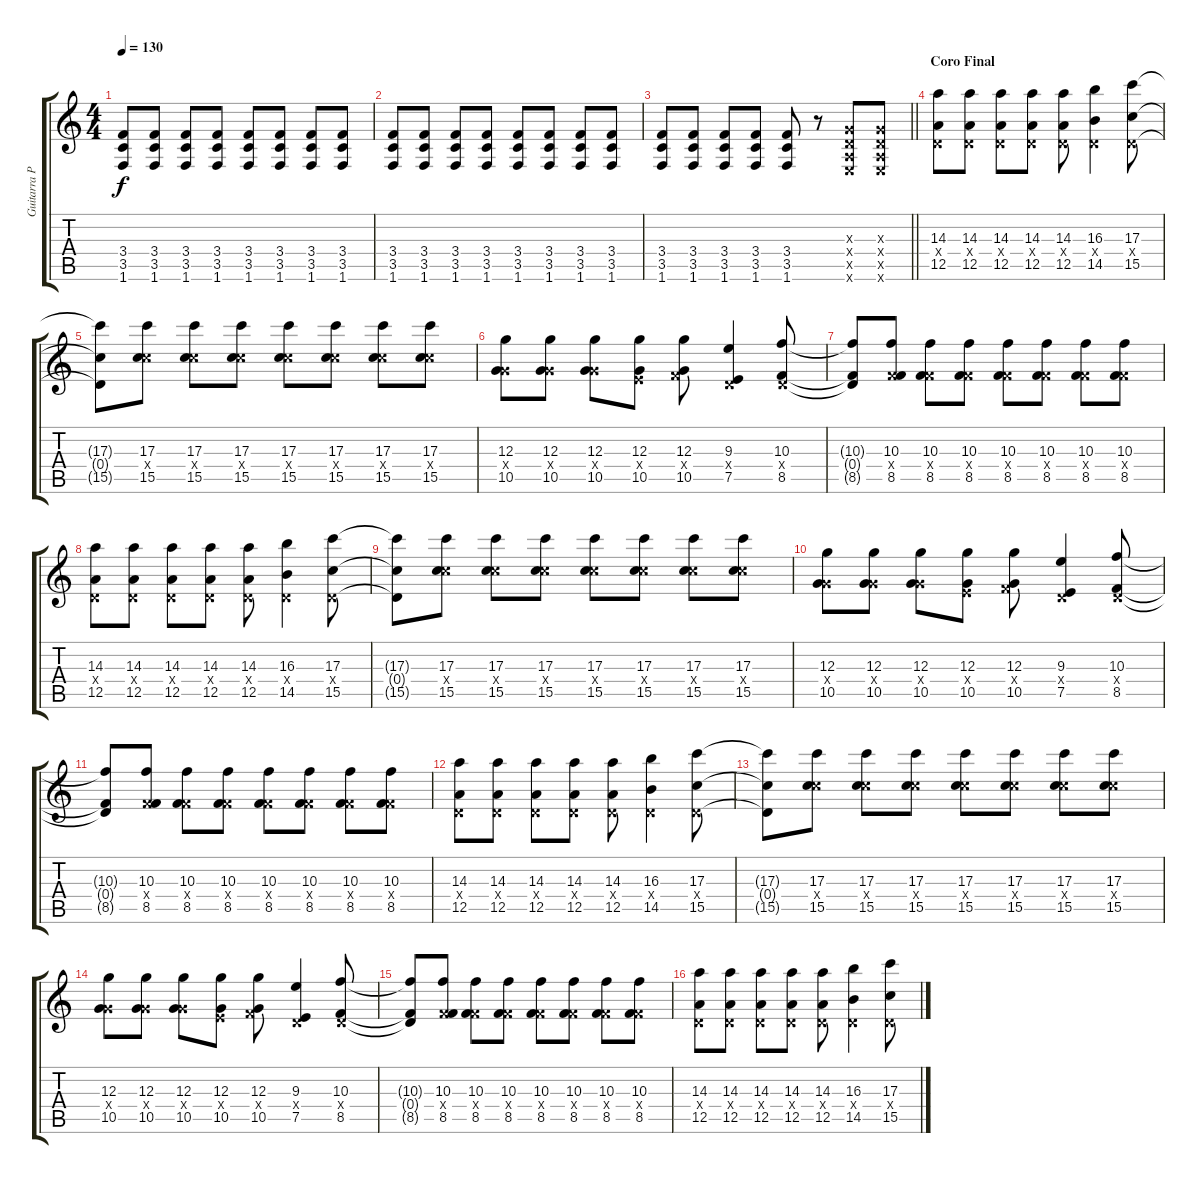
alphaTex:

\track ("Guitarra Principal " "Guitarra P") {instrument distortionguitar}
\staff {score tabs}
\tuning (E4 B3 G3 D3 A2 E2) {hide}
\ts (4 4)
\tempo 130
\clef g2
\ks c
(3.4{t} 3.5{t} 1.6{t}).8{dy f} (3.4 3.5 1.6).8 (3.4 3.5 1.6).8 (3.4 3.5 1.6).8 (3.4 3.5 1.6).8 (3.4 3.5 1.6).8 (3.4 3.5 1.6).8 (3.4 3.5 1.6).8 |
(3.4 3.5 1.6).8 (3.4 3.5 1.6).8 (3.4 3.5 1.6).8 (3.4 3.5 1.6).8 (3.4 3.5 1.6).8 (3.4 3.5 1.6).8 (3.4 3.5 1.6).8 (3.4 3.5 1.6).8 |
\barLineRight lightlight
(3.4 3.5 1.6).8 (3.4 3.5 1.6).8 (3.4 3.5 1.6).8 (3.4 3.5 1.6).8 (3.4 3.5 1.6).8 r.8 (0.3{x} 0.4{x} 0.5{x} 0.6{x}).8 (0.3{x} 0.4{x} 0.5{x} 0.6{x}).8 |
\section ("" "Coro Final")
(14.3 0.4{x} 12.5).8 (14.3 0.4{x} 12.5).8 (14.3 0.4{x} 12.5).8 (14.3 0.4{x} 12.5).8 (14.3 0.4{x} 12.5).8 (16.3 0.4{x} 14.5).4 (17.3 0.4{x} 15.5).8 |
(17.3{t} 0.4{t} 15.5{t}).8 (17.3 10.4{x} 15.5).8 (17.3 10.4{x} 15.5).8 (17.3 10.4{x} 15.5).8 (17.3 10.4{x} 15.5).8 (17.3 10.4{x} 15.5).8 (17.3 10.4{x} 15.5).8 (17.3 10.4{x} 15.5).8 |
(12.3 5.4{x} 10.5).8 (12.3 5.4{x} 10.5).8 (12.3 5.4{x} 10.5).8 (12.3 2.4{x} 10.5).8 (12.3 3.4{x} 10.5).8 (9.3 0.4{x} 7.5).4 (10.3 0.4{x} 8.5).8 |
(10.3{t} 0.4{t} 8.5{t}).8 (10.3 3.4{x} 8.5).8 (10.3 3.4{x} 8.5).8 (10.3 3.4{x} 8.5).8 (10.3 3.4{x} 8.5).8 (10.3 3.4{x} 8.5).8 (10.3 3.4{x} 8.5).8 (10.3 3.4{x} 8.5).8 |
(14.3 0.4{x} 12.5).8 (14.3 0.4{x} 12.5).8 (14.3 0.4{x} 12.5).8 (14.3 0.4{x} 12.5).8 (14.3 0.4{x} 12.5).8 (16.3 0.4{x} 14.5).4 (17.3 0.4{x} 15.5).8 |
(17.3{t} 0.4{t} 15.5{t}).8 (17.3 10.4{x} 15.5).8 (17.3 10.4{x} 15.5).8 (17.3 10.4{x} 15.5).8 (17.3 10.4{x} 15.5).8 (17.3 10.4{x} 15.5).8 (17.3 10.4{x} 15.5).8 (17.3 10.4{x} 15.5).8 |
(12.3 5.4{x} 10.5).8 (12.3 5.4{x} 10.5).8 (12.3 5.4{x} 10.5).8 (12.3 2.4{x} 10.5).8 (12.3 3.4{x} 10.5).8 (9.3 0.4{x} 7.5).4 (10.3 0.4{x} 8.5).8 |
(10.3{t} 0.4{t} 8.5{t}).8 (10.3 3.4{x} 8.5).8 (10.3 3.4{x} 8.5).8 (10.3 3.4{x} 8.5).8 (10.3 3.4{x} 8.5).8 (10.3 3.4{x} 8.5).8 (10.3 3.4{x} 8.5).8 (10.3 3.4{x} 8.5).8 |
(14.3 0.4{x} 12.5).8 (14.3 0.4{x} 12.5).8 (14.3 0.4{x} 12.5).8 (14.3 0.4{x} 12.5).8 (14.3 0.4{x} 12.5).8 (16.3 0.4{x} 14.5).4 (17.3 0.4{x} 15.5).8 |
(17.3{t} 0.4{t} 15.5{t}).8 (17.3 10.4{x} 15.5).8 (17.3 10.4{x} 15.5).8 (17.3 10.4{x} 15.5).8 (17.3 10.4{x} 15.5).8 (17.3 10.4{x} 15.5).8 (17.3 10.4{x} 15.5).8 (17.3 10.4{x} 15.5).8 |
(12.3 5.4{x} 10.5).8 (12.3 5.4{x} 10.5).8 (12.3 5.4{x} 10.5).8 (12.3 2.4{x} 10.5).8 (12.3 3.4{x} 10.5).8 (9.3 0.4{x} 7.5).4 (10.3 0.4{x} 8.5).8 |
(10.3{t} 0.4{t} 8.5{t}).8 (10.3 3.4{x} 8.5).8 (10.3 3.4{x} 8.5).8 (10.3 3.4{x} 8.5).8 (10.3 3.4{x} 8.5).8 (10.3 3.4{x} 8.5).8 (10.3 3.4{x} 8.5).8 (10.3 3.4{x} 8.5).8 |
(14.3 0.4{x} 12.5).8 (14.3 0.4{x} 12.5).8 (14.3 0.4{x} 12.5).8 (14.3 0.4{x} 12.5).8 (14.3 0.4{x} 12.5).8 (16.3 0.4{x} 14.5).4 (17.3 0.4{x} 15.5).8
